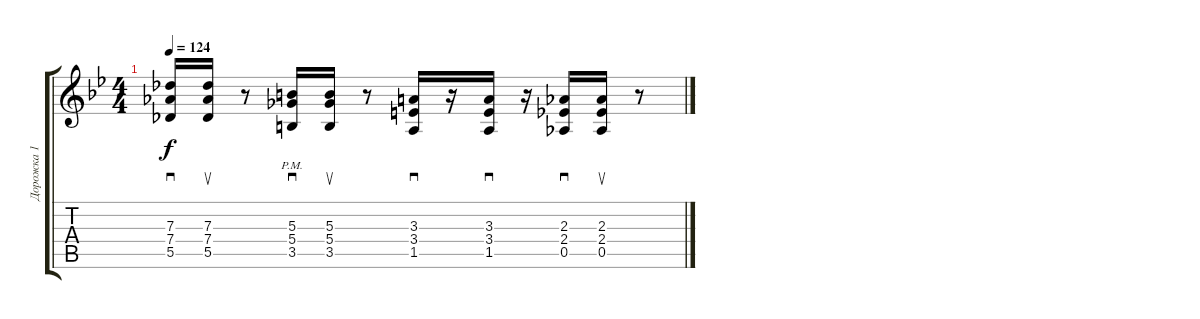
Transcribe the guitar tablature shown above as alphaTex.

\track ("Дорожка 1" "Дорожка 1") {instrument overdrivenguitar}
\staff {score tabs}
\tuning (Eb4 Bb3 Gb3 Db3 Ab2 Eb2) {hide}
\ts (4 4)
\tempo 124
\clef g2
\ks gminor
(7.3 7.4 5.5).16{sd dy f} (7.3 7.4 5.5).16{su} r.8 (5.3 5.4 3.5{pm}).16{sd} (5.3 5.4 3.5).16{su} r.8 (3.3 3.4 1.5).16{sd} r.16 (3.3 3.4 1.5).16{sd} r.16 (2.3 2.4 0.5).16{sd} (2.3 2.4 0.5).16{su} r.8
